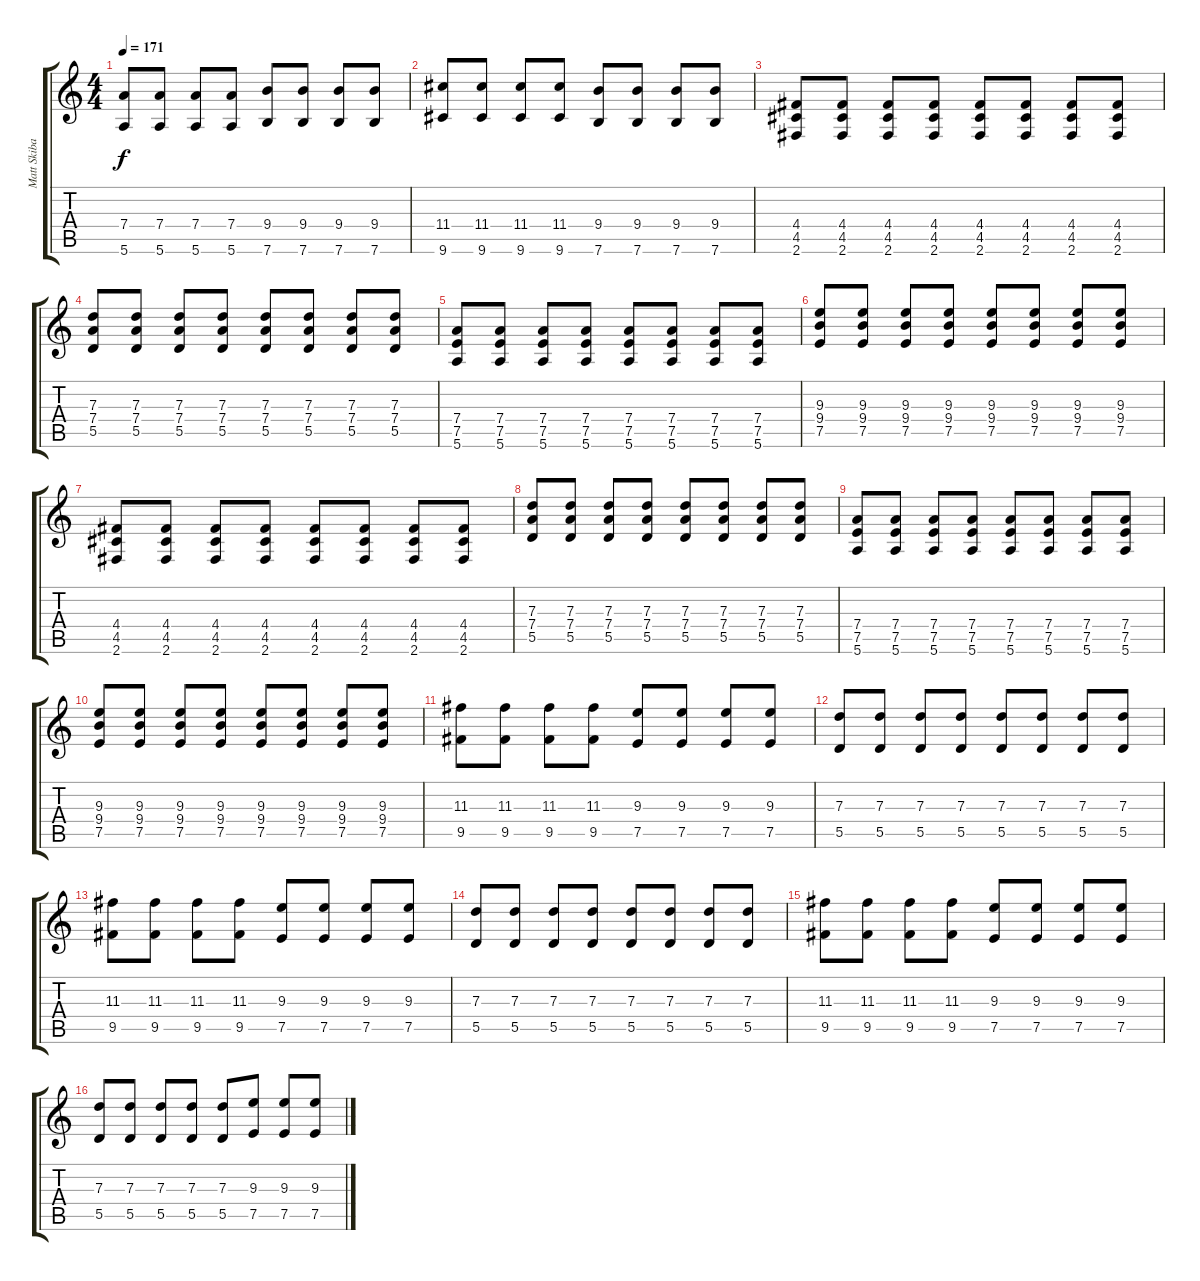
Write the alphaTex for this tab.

\track ("Matt Skiba" "Matt Skiba") {instrument overdrivenguitar}
\staff {score tabs}
\tuning (E4 B3 G3 D3 A2 E2) {hide}
\ts (4 4)
\tempo 171
\clef g2
\ks c
(7.4 5.6).8{dy f} (7.4 5.6).8 (7.4 5.6).8 (7.4 5.6).8 (9.4 7.6).8 (9.4 7.6).8 (9.4 7.6).8 (9.4 7.6).8 |
(11.4 9.6).8 (11.4 9.6).8 (11.4 9.6).8 (11.4 9.6).8 (9.4 7.6).8 (9.4 7.6).8 (9.4 7.6).8 (9.4 7.6).8 |
(4.4 4.5 2.6).8 (4.4 4.5 2.6).8 (4.4 4.5 2.6).8 (4.4 4.5 2.6).8 (4.4 4.5 2.6).8 (4.4 4.5 2.6).8 (4.4 4.5 2.6).8 (4.4 4.5 2.6).8 |
(7.3 7.4 5.5).8 (7.3 7.4 5.5).8 (7.3 7.4 5.5).8 (7.3 7.4 5.5).8 (7.3 7.4 5.5).8 (7.3 7.4 5.5).8 (7.3 7.4 5.5).8 (7.3 7.4 5.5).8 |
(7.4 7.5 5.6).8 (7.4 7.5 5.6).8 (7.4 7.5 5.6).8 (7.4 7.5 5.6).8 (7.4 7.5 5.6).8 (7.4 7.5 5.6).8 (7.4 7.5 5.6).8 (7.4 7.5 5.6).8 |
(9.3 9.4 7.5).8 (9.3 9.4 7.5).8 (9.3 9.4 7.5).8 (9.3 9.4 7.5).8 (9.3 9.4 7.5).8 (9.3 9.4 7.5).8 (9.3 9.4 7.5).8 (9.3 9.4 7.5).8 |
(4.4 4.5 2.6).8 (4.4 4.5 2.6).8 (4.4 4.5 2.6).8 (4.4 4.5 2.6).8 (4.4 4.5 2.6).8 (4.4 4.5 2.6).8 (4.4 4.5 2.6).8 (4.4 4.5 2.6).8 |
(7.3 7.4 5.5).8 (7.3 7.4 5.5).8 (7.3 7.4 5.5).8 (7.3 7.4 5.5).8 (7.3 7.4 5.5).8 (7.3 7.4 5.5).8 (7.3 7.4 5.5).8 (7.3 7.4 5.5).8 |
(7.4 7.5 5.6).8 (7.4 7.5 5.6).8 (7.4 7.5 5.6).8 (7.4 7.5 5.6).8 (7.4 7.5 5.6).8 (7.4 7.5 5.6).8 (7.4 7.5 5.6).8 (7.4 7.5 5.6).8 |
(9.3 9.4 7.5).8 (9.3 9.4 7.5).8 (9.3 9.4 7.5).8 (9.3 9.4 7.5).8 (9.3 9.4 7.5).8 (9.3 9.4 7.5).8 (9.3 9.4 7.5).8 (9.3 9.4 7.5).8 |
(11.3 9.5).8 (11.3 9.5).8 (11.3 9.5).8 (11.3 9.5).8 (9.3 7.5).8 (9.3 7.5).8 (9.3 7.5).8 (9.3 7.5).8 |
(7.3 5.5).8 (7.3 5.5).8 (7.3 5.5).8 (7.3 5.5).8 (7.3 5.5).8 (7.3 5.5).8 (7.3 5.5).8 (7.3 5.5).8 |
(11.3 9.5).8 (11.3 9.5).8 (11.3 9.5).8 (11.3 9.5).8 (9.3 7.5).8 (9.3 7.5).8 (9.3 7.5).8 (9.3 7.5).8 |
(7.3 5.5).8 (7.3 5.5).8 (7.3 5.5).8 (7.3 5.5).8 (7.3 5.5).8 (7.3 5.5).8 (7.3 5.5).8 (7.3 5.5).8 |
(11.3 9.5).8 (11.3 9.5).8 (11.3 9.5).8 (11.3 9.5).8 (9.3 7.5).8 (9.3 7.5).8 (9.3 7.5).8 (9.3 7.5).8 |
(7.3 5.5).8 (7.3 5.5).8 (7.3 5.5).8 (7.3 5.5).8 (7.3 5.5).8 (9.3 7.5).8 (9.3 7.5).8 (9.3 7.5).8
